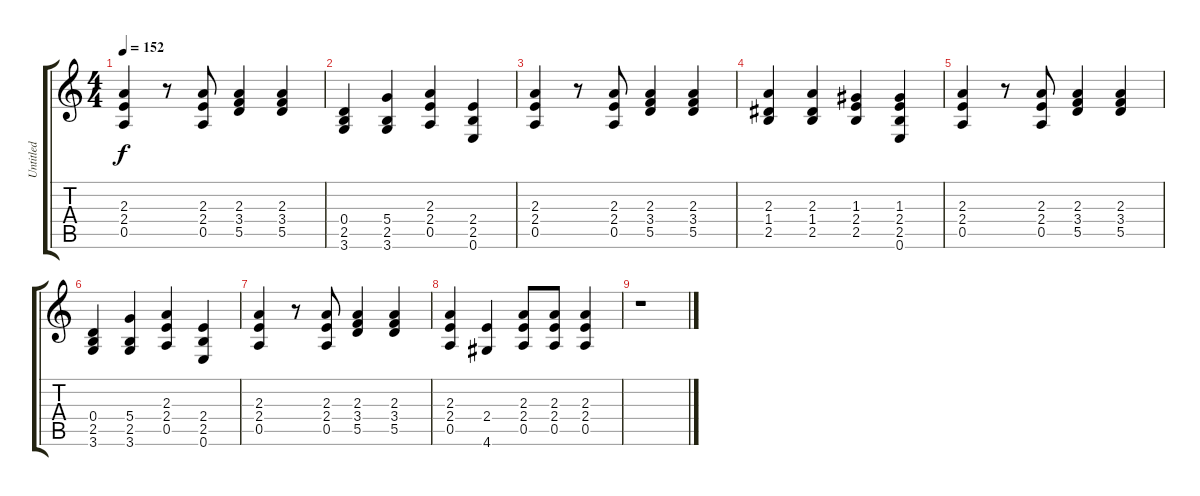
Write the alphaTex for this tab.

\track ("Untitled" "Untitled") {instrument acousticguitarnylon}
\staff {score tabs}
\tuning (E4 B3 G3 D3 A2 E2) {hide}
\ts (4 4)
\tempo 152
\clef g2
\ks c
(2.3 2.4 0.5).4{dy f} r.8 (2.3 2.4 0.5).8 (2.3 3.4 5.5).4 (2.3 3.4 5.5).4 |
(0.4 2.5 3.6).4 (5.4 2.5 3.6).4 (2.3 2.4 0.5).4 (2.4 2.5 0.6).4 |
(2.3 2.4 0.5).4 r.8 (2.3 2.4 0.5).8 (2.3 3.4 5.5).4 (2.3 3.4 5.5).4 |
(2.3 1.4 2.5).4 (2.3 1.4 2.5).4 (1.3 2.4 2.5).4 (1.3 2.4 2.5 0.6).4 |
(2.3 2.4 0.5).4 r.8 (2.3 2.4 0.5).8 (2.3 3.4 5.5).4 (2.3 3.4 5.5).4 |
(0.4 2.5 3.6).4 (5.4 2.5 3.6).4 (2.3 2.4 0.5).4 (2.4 2.5 0.6).4 |
(2.3 2.4 0.5).4 r.8 (2.3 2.4 0.5).8 (2.3 3.4 5.5).4 (2.3 3.4 5.5).4 |
(2.3 2.4 0.5).4 (2.4 4.6).4 (2.3 2.4 0.5).8 (2.3 2.4 0.5).8 (2.3 2.4 0.5).4 |
r.1
